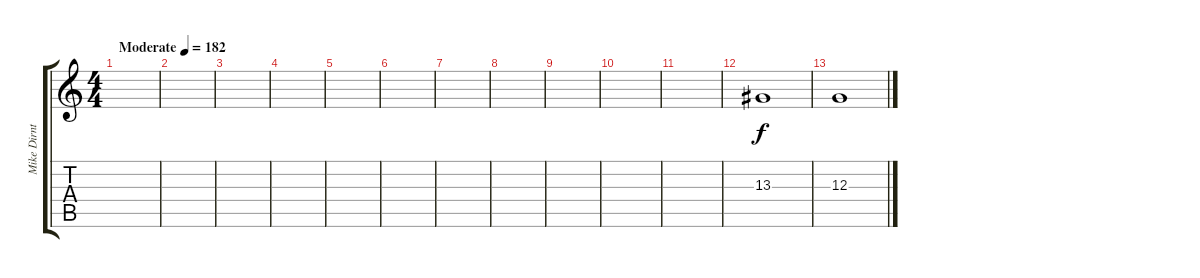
\track ("Mike Dirnt (Coro)" "Mike Dirnt") {instrument lead2sawtooth}
\staff {score tabs}
\tuning (E4 B3 G3 D3 A2 E2) {hide}
\ts (4 4)
\tempo (182 "Moderate")
\clef g2
\ks c
|
|
|
|
|
|
|
|
|
|
|
13.3.1 |
12.3.1
